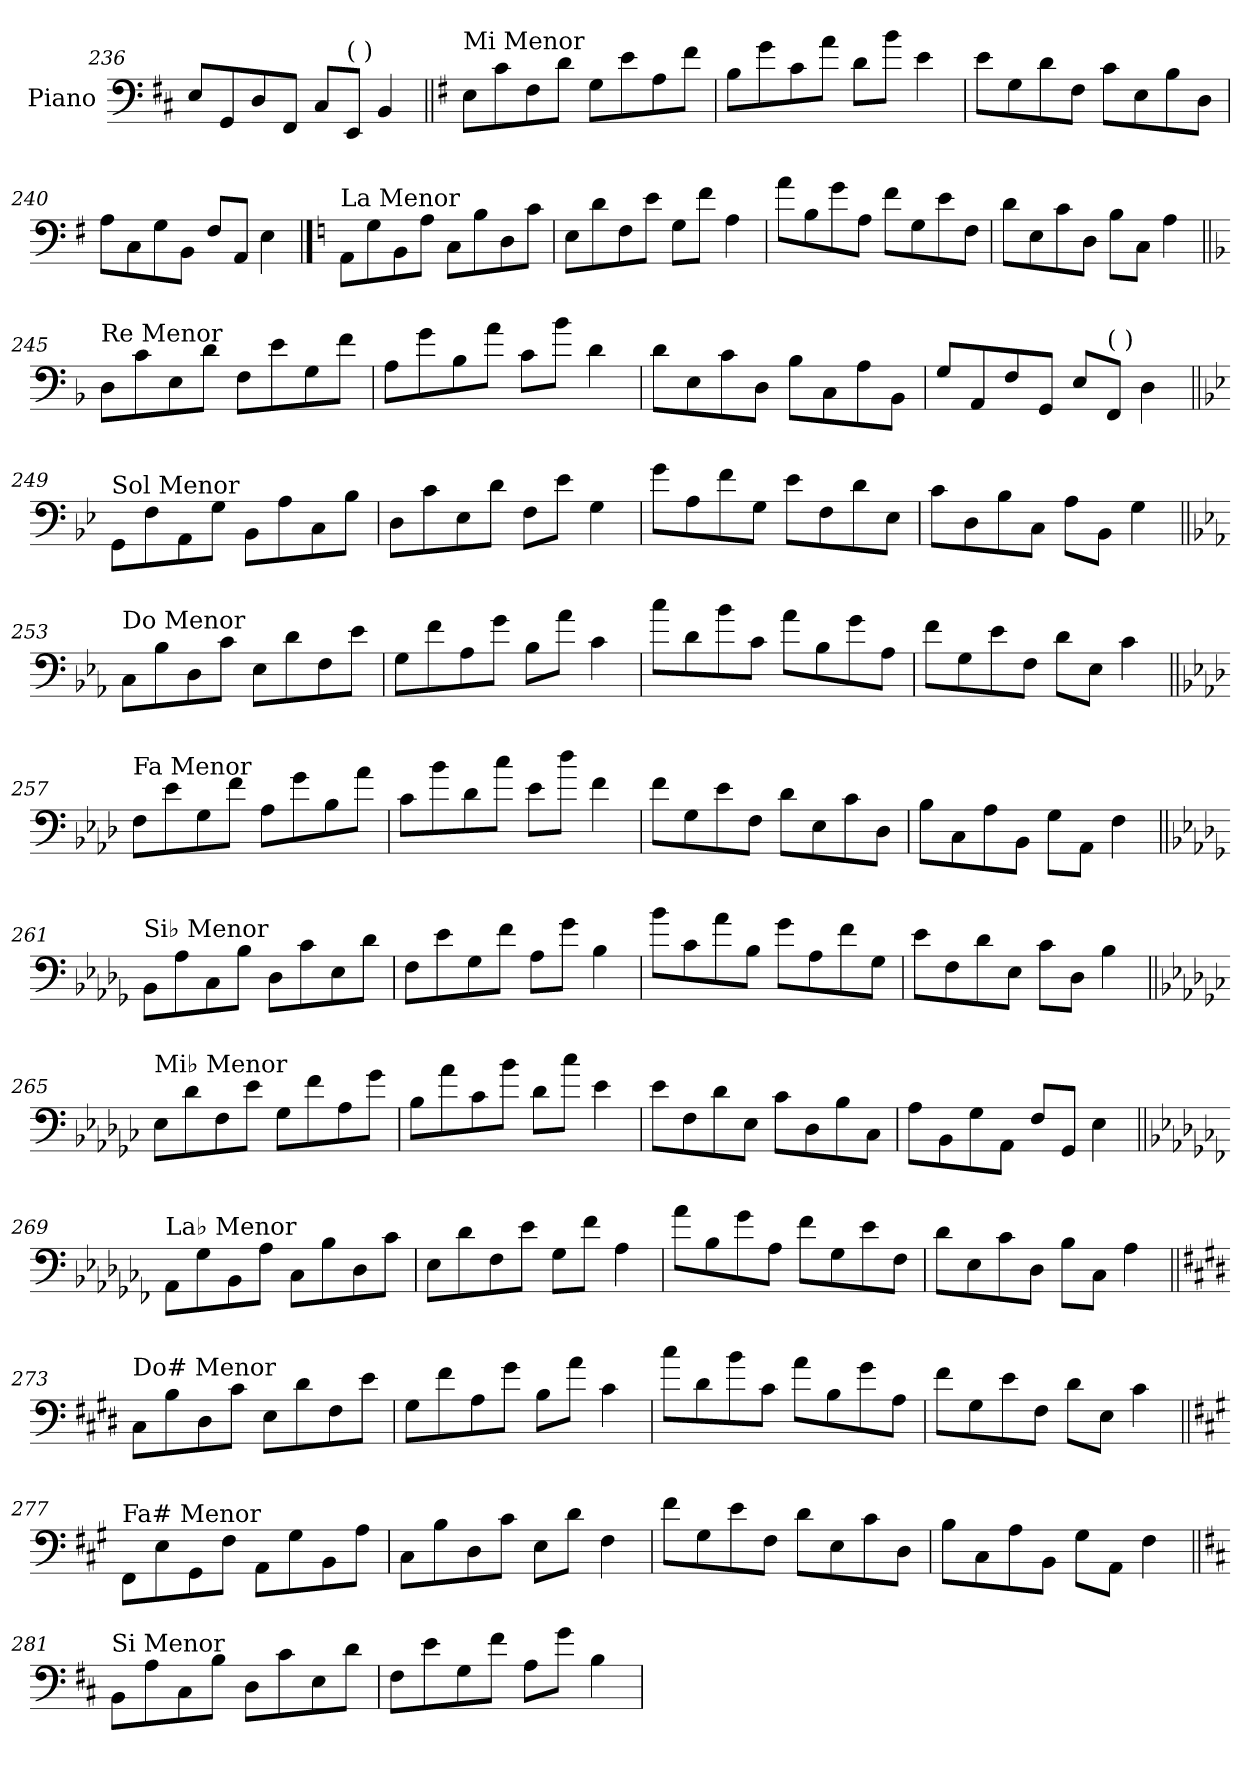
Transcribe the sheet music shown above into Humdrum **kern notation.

**kern
*part1
*staff1
*I"Piano
*I'Pno.
*clefF4
*k[f#c#]
=236
8E/L
8GG/
8D/
8FF#/J
8C#/L
!LO:TX:a:t=(    )
8EE/J
4BB/
!!LO:LB:g=z
=237||
*k[f#]
!LO:TX:a:t=Mi Menor
8E\L
8c\
8F#\
8d\J
8G\L
8e\
8A\
8f#\J
=238
8B\L
8g\
8c\
8a\J
8d\L
8b\J
4e\
=239
8e\L
8G\
8d\
8F#\J
8c\L
8E\
8B\
8D\J
=240
8A\L
8C\
8G\
8BB\J
8F#/L
8AA/J
4E\
!!LO:PB:g=z
==241
*k[]
!LO:TX:a:t=La Menor
8AA\L
8G\
8BB\
8A\J
8C\L
8B\
8D\
8c\J
=242
8E\L
8d\
8F\
8e\J
8G\L
8f\J
4A\
=243
8a\L
8B\
8g\
8A\J
8f\L
8G\
8e\
8F\J
=244
8d\L
8E\
8c\
8D\J
8B\L
8C\J
4A\
!!LO:LB:g=z
=245||
*k[b-]
!LO:TX:a:t=Re Menor
8D\L
8c\
8E\
8d\J
8F\L
8e\
8G\
8f\J
=246
8A\L
8g\
8B-\
8a\J
8c\L
8b-\J
4d\
=247
8d\L
8E\
8c\
8D\J
8B-\L
8C\
8A\
8BB-\J
=248
8G/L
8AA/
8F/
8GG/J
8E/L
!LO:TX:a:t=(    )
8FF/J
4D\
!!LO:LB:g=z
=249||
*k[b-e-]
!LO:TX:a:t=Sol Menor
8GG\L
8F\
8AA\
8G\J
8BB-\L
8A\
8C\
8B-\J
=250
8D\L
8c\
8E-\
8d\J
8F\L
8e-\J
4G\
=251
8g\L
8A\
8f\
8G\J
8e-\L
8F\
8d\
8E-\J
=252
8c\L
8D\
8B-\
8C\J
8A\L
8BB-\J
4G\
!!LO:LB:g=z
=253||
*k[b-e-a-]
!LO:TX:a:t=Do Menor
8C\L
8B-\
8D\
8c\J
8E-\L
8d\
8F\
8e-\J
=254
8G\L
8f\
8A-\
8g\J
8B-\L
8a-\J
4c\
=255
8cc\L
8d\
8b-\
8c\J
8a-\L
8B-\
8g\
8A-\J
=256
8f\L
8G\
8e-\
8F\J
8d\L
8E-\J
4c\
!!LO:LB:g=z
=257||
*k[b-e-a-d-]
!LO:TX:a:t=Fa Menor
8F\L
8e-\
8G\
8f\J
8A-\L
8g\
8B-\
8a-\J
=258
8c\L
8b-\
8d-\
8cc\J
8e-\L
8dd-\J
4f\
=259
8f\L
8G\
8e-\
8F\J
8d-\L
8E-\
8c\
8D-\J
=260
8B-\L
8C\
8A-\
8BB-\J
8G\L
8AA-\J
4F\
!!LO:LB:g=z
=261||
*k[b-e-a-d-g-]
!LO:TX:a:t=Si♭ Menor
8BB-\L
8A-\
8C\
8B-\J
8D-\L
8c\
8E-\
8d-\J
=262
8F\L
8e-\
8G-\
8f\J
8A-\L
8g-\J
4B-\
=263
8b-\L
8c\
8a-\
8B-\J
8g-\L
8A-\
8f\
8G-\J
=264
8e-\L
8F\
8d-\
8E-\J
8c\L
8D-\J
4B-\
!!LO:PB:g=z
=265||
*k[b-e-a-d-g-c-]
!LO:TX:a:t=Mi♭ Menor
8E-\L
8d-\
8F\
8e-\J
8G-\L
8f\
8A-\
8g-\J
=266
8B-\L
8a-\
8c-\
8b-\J
8d-\L
8cc-\J
4e-\
=267
8e-\L
8F\
8d-\
8E-\J
8c-\L
8D-\
8B-\
8C-\J
=268
8A-\L
8BB-\
8G-\
8AA-\J
8F/L
8GG-/J
4E-\
!!LO:LB:g=z
=269||
*k[b-e-a-d-g-c-f-]
!LO:TX:a:t=La♭ Menor
8AA-\L
8G-\
8BB-\
8A-\J
8C-\L
8B-\
8D-\
8c-\J
=270
8E-\L
8d-\
8F-\
8e-\J
8G-\L
8f-\J
4A-\
=271
8a-\L
8B-\
8g-\
8A-\J
8f-\L
8G-\
8e-\
8F-\J
=272
8d-\L
8E-\
8c-\
8D-\J
8B-\L
8C-\J
4A-\
!!LO:LB:g=z
=273||
*k[f#c#g#d#]
!LO:TX:a:t=Do# Menor
8C#\L
8B\
8D#\
8c#\J
8E\L
8d#\
8F#\
8e\J
=274
8G#\L
8f#\
8A\
8g#\J
8B\L
8a\J
4c#\
=275
8cc#\L
8d#\
8b\
8c#\J
8a\L
8B\
8g#\
8A\J
=276
8f#\L
8G#\
8e\
8F#\J
8d#\L
8E\J
4c#\
!!LO:LB:g=z
=277||
*k[f#c#g#]
!LO:TX:a:t=Fa# Menor
8FF#\L
8E\
8GG#\
8F#\J
8AA\L
8G#\
8BB\
8A\J
=278
8C#\L
8B\
8D\
8c#\J
8E\L
8d\J
4F#\
=279
8f#\L
8G#\
8e\
8F#\J
8d\L
8E\
8c#\
8D\J
=280
8B\L
8C#\
8A\
8BB\J
8G#\L
8AA\J
4F#\
!!LO:LB:g=z
=281||
*k[f#c#]
!LO:TX:a:t=Si Menor
8BB\L
8A\
8C#\
8B\J
8D\L
8c#\
8E\
8d\J
=282
8F#\L
8e\
8G\
8f#\J
8A\L
8g\J
4B\
=
*-
